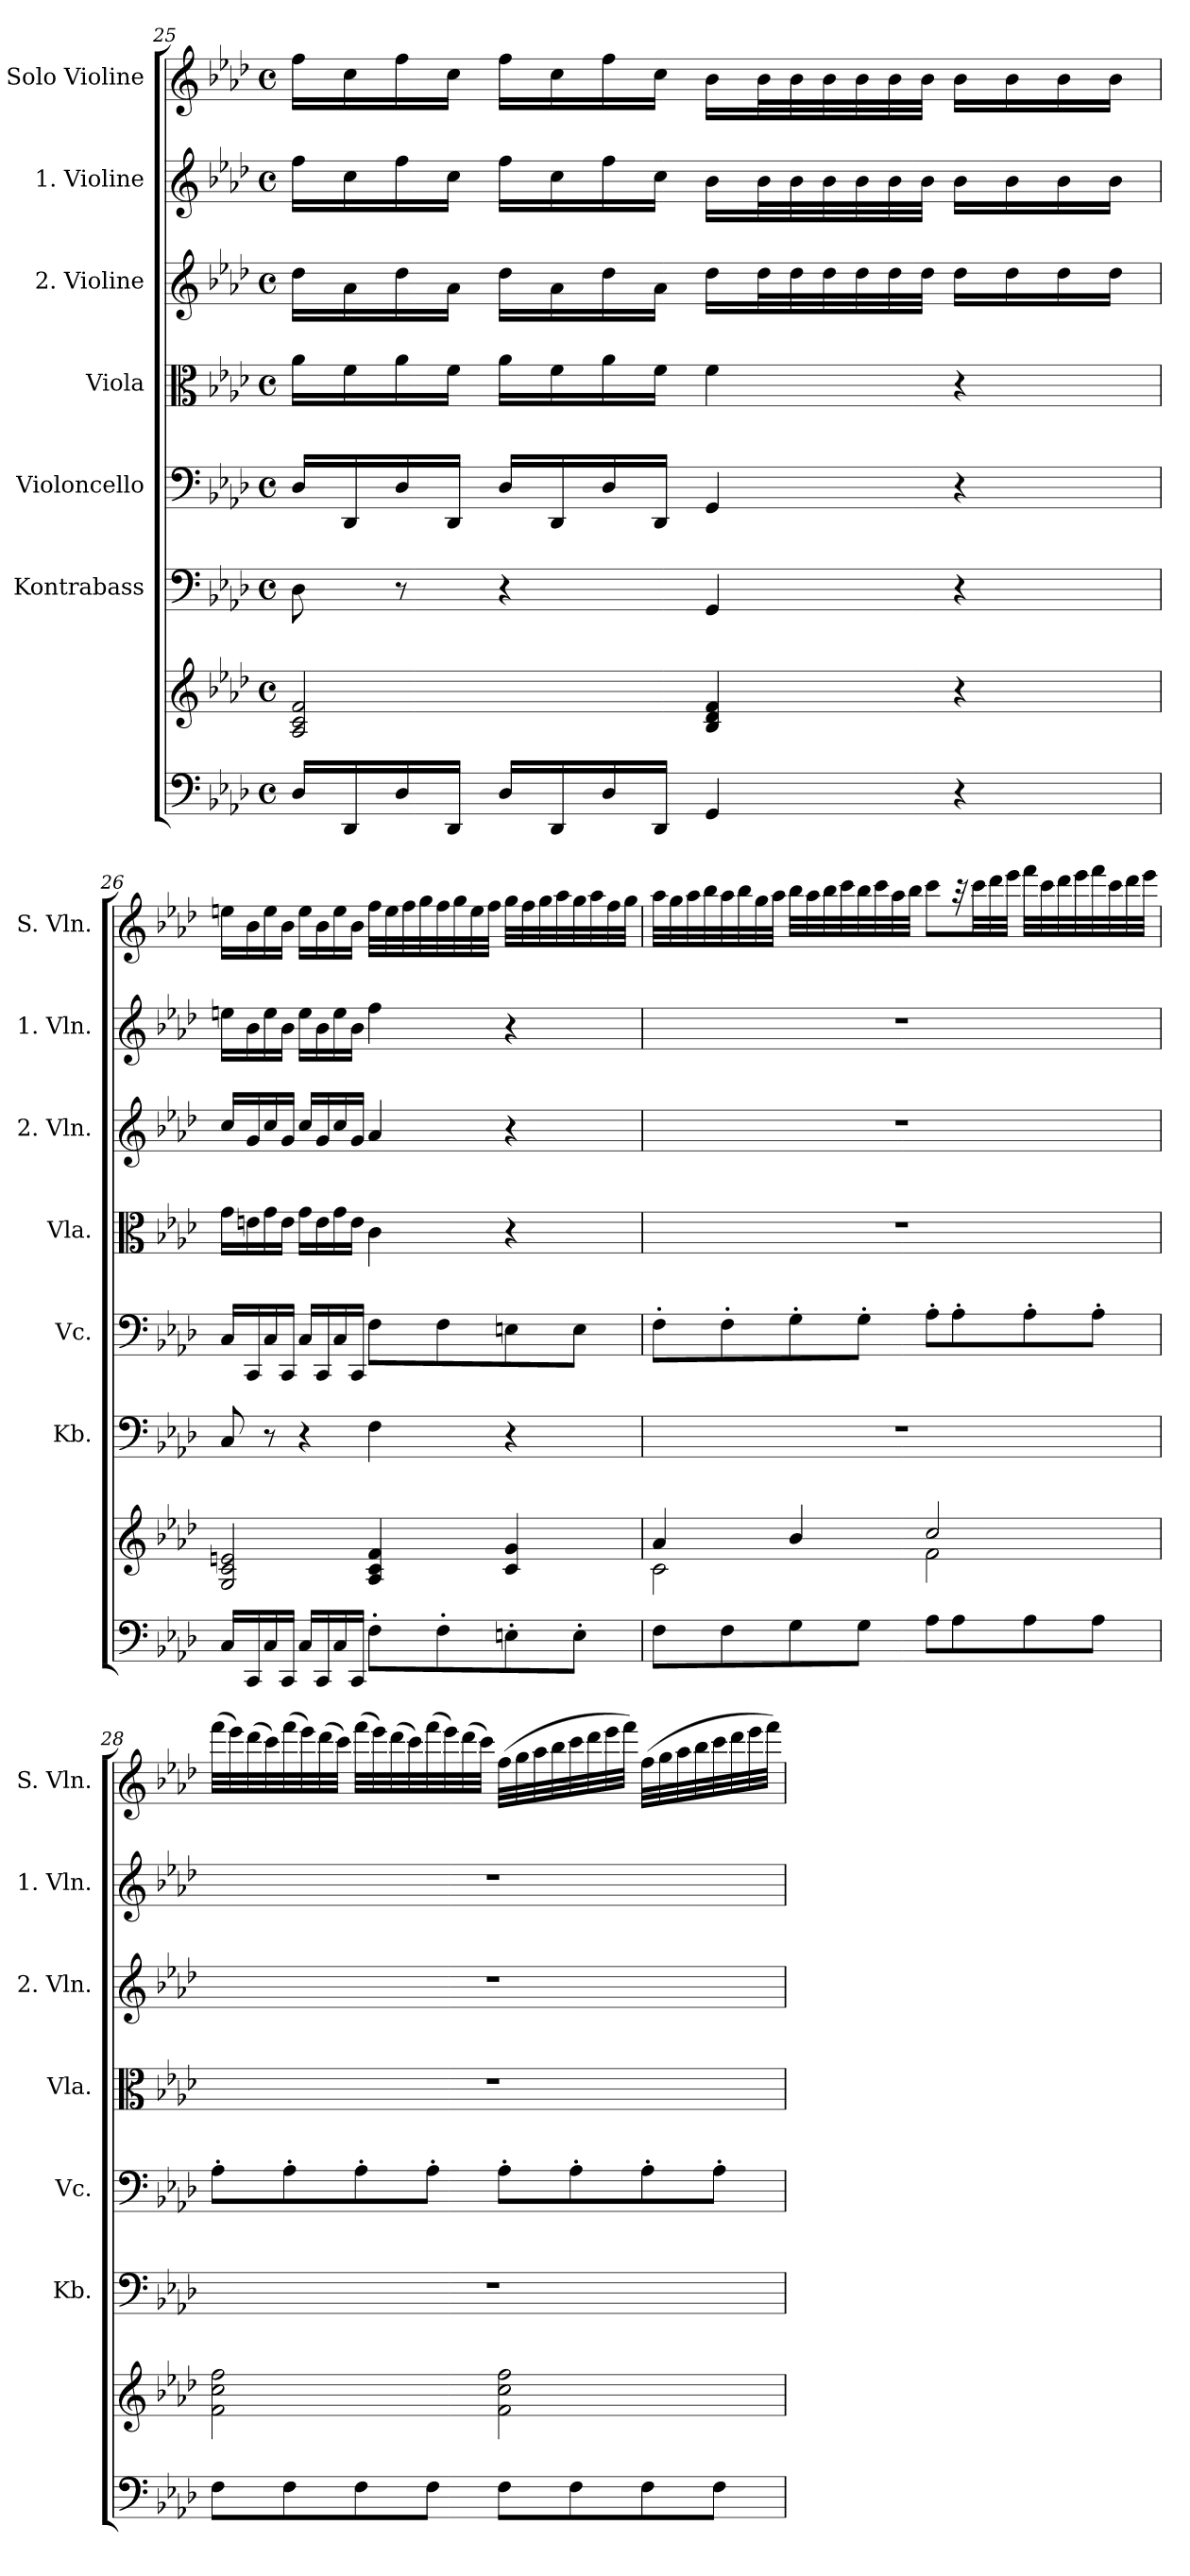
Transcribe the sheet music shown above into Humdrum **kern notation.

**kern	**kern	**kern	**kern	**kern	**kern	**kern	**kern
*part7	*part7	*part6	*part5	*part4	*part3	*part2	*part1
*staff8	*staff7	*staff6	*staff5	*staff4	*staff3	*staff2	*staff1
*	*	*I"Kontrabass	*I"Violoncello	*I"Viola	*I"2. Violine	*I"1. Violine	*I"Solo Violine
*	*	*I'Kb.	*I'Vc.	*I'Vla.	*I'2. Vln.	*I'1. Vln.	*I'S. Vln.
*clefF4	*clefG2	*clefF4	*clefF4	*clefC3	*clefG2	*clefG2	*clefG2
*	*	*ITrd7c12	*	*	*	*	*
*k[b-e-a-d-]	*k[b-e-a-d-]	*k[b-e-a-d-]	*k[b-e-a-d-]	*k[b-e-a-d-]	*k[b-e-a-d-]	*k[b-e-a-d-]	*k[b-e-a-d-]
*f:	*f:	*f:	*f:	*f:	*f:	*f:	*f:
*M4/4	*M4/4	*M4/4	*M4/4	*M4/4	*M4/4	*M4/4	*M4/4
*met(c)	*met(c)	*met(c)	*met(c)	*met(c)	*met(c)	*met(c)	*met(c)
=25	=25	=25	=25	=25	=25	=25	=25
16D-/LL	2A-/ 2c/ 2f/	8DD-\	16D-/LL	16a-\LL	16dd-\LL	16ff\LL	16ff\LL
16DD-/	.	.	16DD-/	16f\	16a-\	16cc\	16cc\
16D-/	.	8r	16D-/	16a-\	16dd-\	16ff\	16ff\
16DD-/JJ	.	.	16DD-/JJ	16f\JJ	16a-\JJ	16cc\JJ	16cc\JJ
16D-/LL	.	4r	16D-/LL	16a-\LL	16dd-\LL	16ff\LL	16ff\LL
16DD-/	.	.	16DD-/	16f\	16a-\	16cc\	16cc\
16D-/	.	.	16D-/	16a-\	16dd-\	16ff\	16ff\
16DD-/JJ	.	.	16DD-/JJ	16f\JJ	16a-\JJ	16cc\JJ	16cc\JJ
4GG/	4B-/ 4d-/ 4f/	4GGG/	4GG/	4f\	16dd-\LL	16b-\LL	16b-\LL
.	.	.	.	.	32dd-\L	32b-\L	32b-\L
.	.	.	.	.	32dd-\	32b-\	32b-\
.	.	.	.	.	32dd-\	32b-\	32b-\
.	.	.	.	.	32dd-\	32b-\	32b-\
.	.	.	.	.	32dd-\	32b-\	32b-\
.	.	.	.	.	32dd-\JJJ	32b-\JJJ	32b-\JJJ
4r	4r	4r	4r	4r	16dd-\LL	16b-\LL	16b-\LL
.	.	.	.	.	16dd-\	16b-\	16b-\
.	.	.	.	.	16dd-\	16b-\	16b-\
.	.	.	.	.	16dd-\JJ	16b-\JJ	16b-\JJ
!!LO:PB:g=z
=26	=26	=26	=26	=26	=26	=26	=26
16C/LL	2G/ 2c/ 2en/	8CC/	16C/LL	16g\LL	16cc/LL	16een\LL	16een\LL
16CC/	.	.	16CC/	16en\	16g/	16b-\	16b-\
16C/	.	8r	16C/	16g\	16cc/	16ee\	16ee\
16CC/JJ	.	.	16CC/JJ	16e\JJ	16g/JJ	16b-\JJ	16b-\JJ
16C/LL	.	4r	16C/LL	16g\LL	16cc/LL	16ee\LL	16ee\LL
16CC/	.	.	16CC/	16e\	16g/	16b-\	16b-\
16C/	.	.	16C/	16g\	16cc/	16ee\	16ee\
16CC/JJ	.	.	16CC/JJ	16e\JJ	16g/JJ	16b-\JJ	16b-\JJ
8F'\L	4A-/ 4c/ 4f/	4FF\	8F\L	4c\	4a-/	4ff\	32ff\LLL
.	.	.	.	.	.	.	32ee\
.	.	.	.	.	.	.	32ff\
.	.	.	.	.	.	.	32gg\
8F'\	.	.	8F\	.	.	.	32ff\
.	.	.	.	.	.	.	32gg\
.	.	.	.	.	.	.	32ee\
.	.	.	.	.	.	.	32ff\JJJ
8En'\	4c/ 4g/	4r	8En\	4r	4r	4r	32gg\LLL
.	.	.	.	.	.	.	32ff\
.	.	.	.	.	.	.	32gg\
.	.	.	.	.	.	.	32aa-\
8E'\J	.	.	8E\J	.	.	.	32gg\
.	.	.	.	.	.	.	32aa-\
.	.	.	.	.	.	.	32ff\
.	.	.	.	.	.	.	32gg\JJJ
!!LO:PB:g=z
=27	=27	=27	=27	=27	=27	=27	=27
*	*^	*	*	*	*	*	*
8F\L	4a-/	2c\	1r	8F'\L	1r	1r	1r	32aa-\LLL
.	.	.	.	.	.	.	.	32gg\
.	.	.	.	.	.	.	.	32aa-\
.	.	.	.	.	.	.	.	32bb-\
8F\	.	.	.	8F'\	.	.	.	32aa-\
.	.	.	.	.	.	.	.	32bb-\
.	.	.	.	.	.	.	.	32gg\
.	.	.	.	.	.	.	.	32aa-\JJJ
8G\	4b-/	.	.	8G'\	.	.	.	32bb-\LLL
.	.	.	.	.	.	.	.	32aa-\
.	.	.	.	.	.	.	.	32bb-\
.	.	.	.	.	.	.	.	32ccc\
8G\J	.	.	.	8G'\J	.	.	.	32bb-\
.	.	.	.	.	.	.	.	32ccc\
.	.	.	.	.	.	.	.	32aa-\
.	.	.	.	.	.	.	.	32bb-\JJJ
8A-\L	2cc/	2f\	.	8A-'\L	.	.	.	8ccc\L
8A-\	.	.	.	8A-'\	.	.	.	32r
.	.	.	.	.	.	.	.	32ccc\LL
.	.	.	.	.	.	.	.	32ddd-\
.	.	.	.	.	.	.	.	32eee-\JJJ
8A-\	.	.	.	8A-'\	.	.	.	32fff\LLL
.	.	.	.	.	.	.	.	32ccc\
.	.	.	.	.	.	.	.	32ddd-\
.	.	.	.	.	.	.	.	32eee-\
8A-\J	.	.	.	8A-'\J	.	.	.	32fff\
.	.	.	.	.	.	.	.	32ccc\
.	.	.	.	.	.	.	.	32ddd-\
.	.	.	.	.	.	.	.	32eee-\JJJ
*	*v	*v	*	*	*	*	*	*
!!LO:PB:g=z
=28	=28	=28	=28	=28	=28	=28	=28
8F\L	2f\ 2cc\ 2ff\	1r	8A-'\L	1r	1r	1r	(>32fff\LLL
.	.	.	.	.	.	.	32eee-\)
.	.	.	.	.	.	.	(>32ddd-\
.	.	.	.	.	.	.	32ccc\)
8F\	.	.	8A-'\	.	.	.	(>32fff\
.	.	.	.	.	.	.	32eee-\)
.	.	.	.	.	.	.	(>32ddd-\
.	.	.	.	.	.	.	32ccc\JJJ)
8F\	.	.	8A-'\	.	.	.	(>32fff\LLL
.	.	.	.	.	.	.	32eee-\)
.	.	.	.	.	.	.	(>32ddd-\
.	.	.	.	.	.	.	32ccc\)
8F\J	.	.	8A-'\J	.	.	.	(>32fff\
.	.	.	.	.	.	.	32eee-\)
.	.	.	.	.	.	.	(>32ddd-\
.	.	.	.	.	.	.	32ccc\JJJ)
8F\L	2f\ 2cc\ 2ff\	.	8A-'\L	.	.	.	(>32ff\LLL
.	.	.	.	.	.	.	32gg\
.	.	.	.	.	.	.	32aa-\
.	.	.	.	.	.	.	32bb-\
8F\	.	.	8A-'\	.	.	.	32ccc\
.	.	.	.	.	.	.	32ddd-\
.	.	.	.	.	.	.	32eee-\
.	.	.	.	.	.	.	32fff\JJJ)
8F\	.	.	8A-'\	.	.	.	(>32ff\LLL
.	.	.	.	.	.	.	32gg\
.	.	.	.	.	.	.	32aa-\
.	.	.	.	.	.	.	32bb-\
8F\J	.	.	8A-'\J	.	.	.	32ccc\
.	.	.	.	.	.	.	32ddd-\
.	.	.	.	.	.	.	32eee-\
.	.	.	.	.	.	.	32fff\JJJ)
=	=	=	=	=	=	=	=
*-	*-	*-	*-	*-	*-	*-	*-
